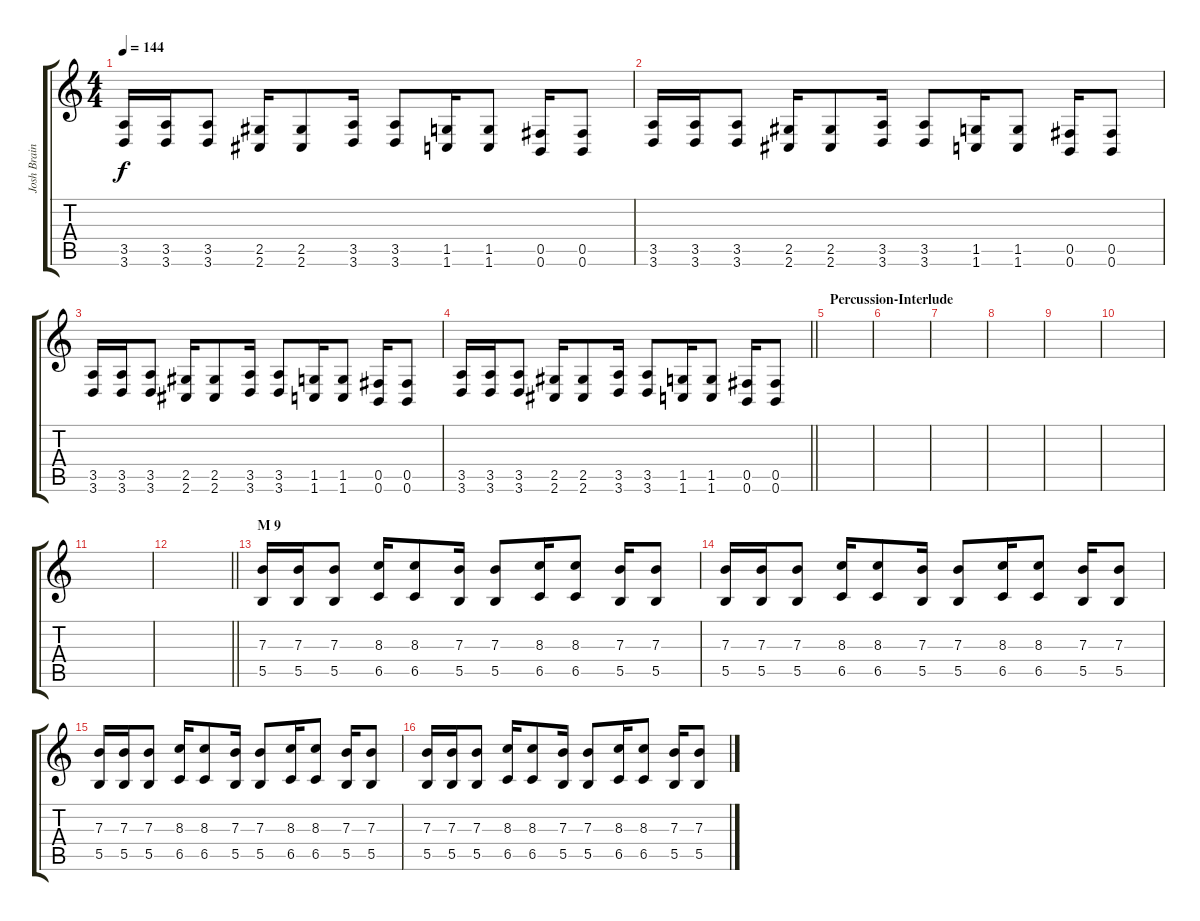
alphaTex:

\track ("Josh Brainard" "Josh Brain") {instrument distortionguitar}
\staff {score tabs}
\tuning (Db4 Ab3 E3 B2 Gb2 B1) {hide}
\ts (4 4)
\tempo 144
\clef g2
\ks c
(3.5 3.6).16{dy f} (3.5 3.6).16 (3.5 3.6).8 (2.5 2.6).16 (2.5 2.6).8 (3.5 3.6).16 (3.5 3.6).8 (1.5 1.6).16 (1.5 1.6).8 (0.5 0.6).16 (0.5 0.6).8 |
(3.5 3.6).16 (3.5 3.6).16 (3.5 3.6).8 (2.5 2.6).16 (2.5 2.6).8 (3.5 3.6).16 (3.5 3.6).8 (1.5 1.6).16 (1.5 1.6).8 (0.5 0.6).16 (0.5 0.6).8 |
(3.5 3.6).16 (3.5 3.6).16 (3.5 3.6).8 (2.5 2.6).16 (2.5 2.6).8 (3.5 3.6).16 (3.5 3.6).8 (1.5 1.6).16 (1.5 1.6).8 (0.5 0.6).16 (0.5 0.6).8 |
\barLineRight lightlight
(3.5 3.6).16 (3.5 3.6).16 (3.5 3.6).8 (2.5 2.6).16 (2.5 2.6).8 (3.5 3.6).16 (3.5 3.6).8 (1.5 1.6).16 (1.5 1.6).8 (0.5 0.6).16 (0.5 0.6).8 |
\section ("" "Percussion-Interlude")
|
|
|
|
|
|
|
\barLineRight lightlight
|
\section ("" "M 9")
(7.3 5.5).16 (7.3 5.5).16 (7.3 5.5).8 (8.3 6.5).16 (8.3 6.5).8 (7.3 5.5).16 (7.3 5.5).8 (8.3 6.5).16 (8.3 6.5).8 (7.3 5.5).16 (7.3 5.5).8 |
(7.3 5.5).16 (7.3 5.5).16 (7.3 5.5).8 (8.3 6.5).16 (8.3 6.5).8 (7.3 5.5).16 (7.3 5.5).8 (8.3 6.5).16 (8.3 6.5).8 (7.3 5.5).16 (7.3 5.5).8 |
(7.3 5.5).16 (7.3 5.5).16 (7.3 5.5).8 (8.3 6.5).16 (8.3 6.5).8 (7.3 5.5).16 (7.3 5.5).8 (8.3 6.5).16 (8.3 6.5).8 (7.3 5.5).16 (7.3 5.5).8 |
(7.3 5.5).16 (7.3 5.5).16 (7.3 5.5).8 (8.3 6.5).16 (8.3 6.5).8 (7.3 5.5).16 (7.3 5.5).8 (8.3 6.5).16 (8.3 6.5).8 (7.3 5.5).16 (7.3 5.5).8
